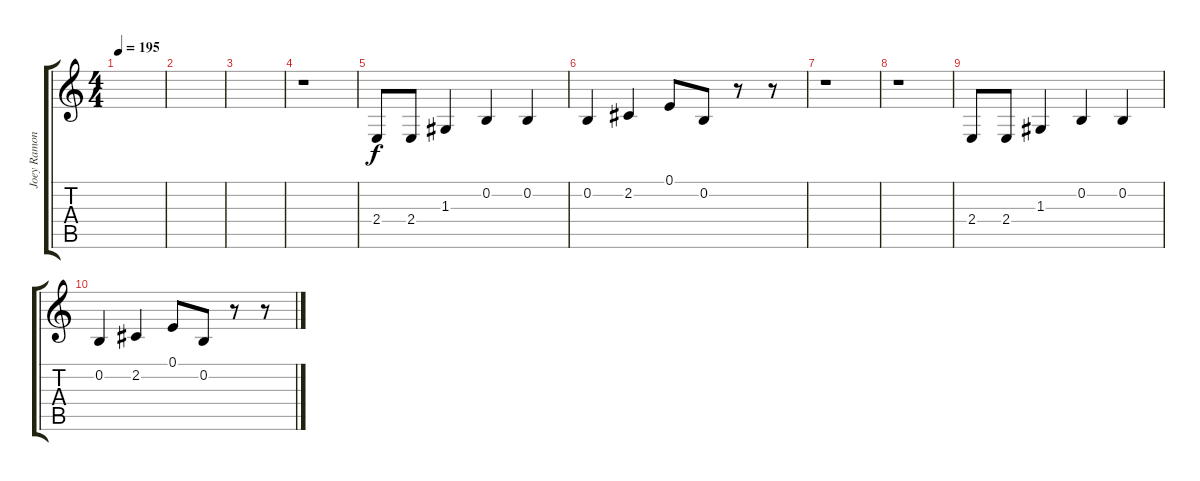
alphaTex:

\track ("Joey Ramone" "Joey Ramon") {instrument viola}
\staff {score tabs}
\tuning (E4 B3 G3 D3 A2 E2) {hide}
\ts (4 4)
\tempo 195
\clef g2
\ks c
|
|
|
r.1 |
2.4.8 2.4.8 1.3.4 0.2.4 0.2.4 |
0.2.4 2.2.4 0.1.8 0.2.8 r.8 r.8 |
r.1 |
r.1 |
2.4.8 2.4.8 1.3.4 0.2.4 0.2.4 |
0.2.4 2.2.4 0.1.8 0.2.8 r.8 r.8
